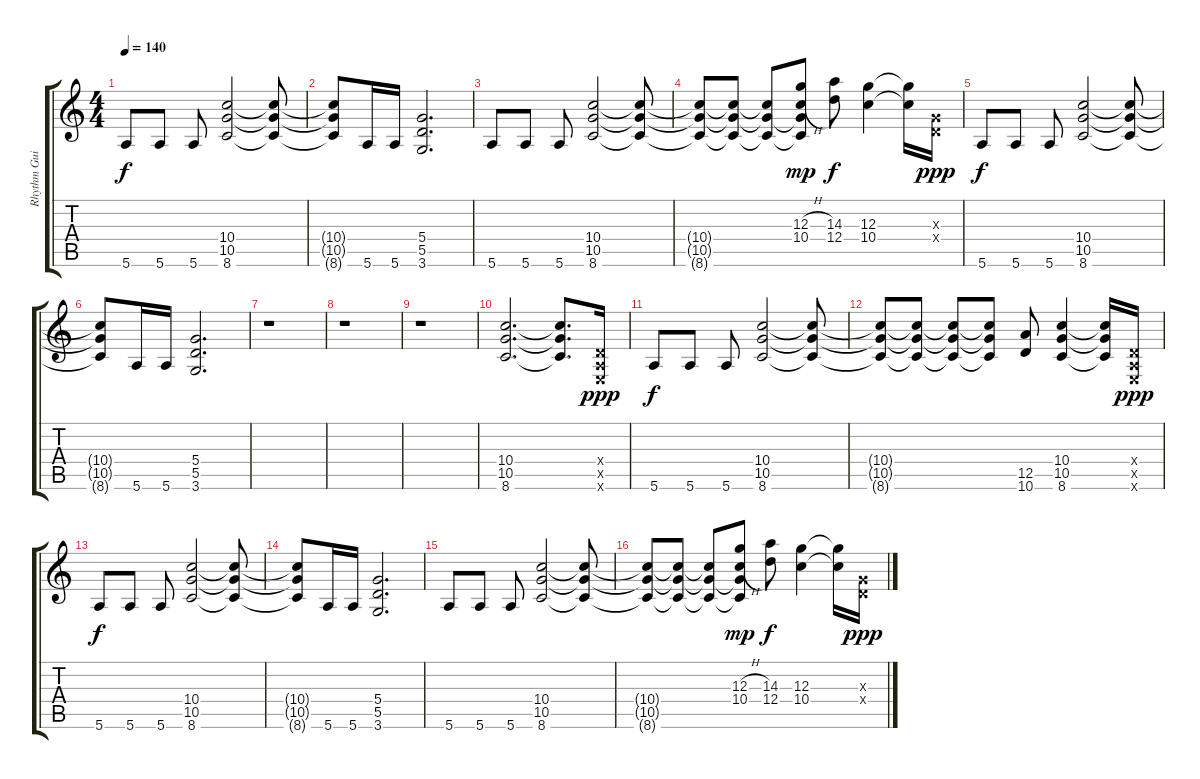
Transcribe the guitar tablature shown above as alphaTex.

\track ("Rhythm Guitar" "Rhythm Gui") {instrument distortionguitar}
\staff {score tabs}
\tuning (E4 B3 G3 D3 A2 E2) {hide}
\ts (4 4)
\tempo 140
\clef g2
\ks c
5.6.8{dy f volume 11} 5.6.8 5.6.8 (10.4 10.5 8.6).2 (10.4{t} 10.5{t} 8.6{t}).8 |
(10.4{t} 10.5{t} 8.6{t}).8 5.6.16 5.6.16 (5.4 5.5 3.6).2{d} |
5.6.8{volume 11} 5.6.8 5.6.8 (10.4 10.5 8.6).2 (10.4{t} 10.5{t} 8.6{t}).8 |
(10.4{t} 10.5{t} 8.6{t}).8 (10.4{t} 10.5{t} 8.6{t}).8 (10.4{t} 10.5{t} 8.6{t}).8 (12.3{h} 10.4{h} 10.5{t} 8.6{t}).8{dy mp} (14.3 12.4).8{dy f} (12.3 10.4).4 (12.3{t} 10.4{t}).16 (0.3{x} 0.4{x}).16{dy ppp} |
5.6.8{dy f} 5.6.8 5.6.8 (10.4 10.5 8.6).2 (10.4{t} 10.5{t} 8.6{t}).8 |
(10.4{t} 10.5{t} 8.6{t}).8 5.6.16 5.6.16 (5.4 5.5 3.6).2{d} |
r.1 |
r.1 |
r.1{volume 0} |
(10.4 10.5 8.6).2{d volume 12} (10.4{t} 10.5{t} 8.6{t}).8{d} (0.4{x} 0.5{x} 0.6{x}).16{dy ppp} |
5.6.8{dy f volume 11} 5.6.8 5.6.8 (10.4 10.5 8.6).2 (10.4{t} 10.5{t} 8.6{t}).8 |
(10.4{t} 10.5{t} 8.6{t}).8 (10.4{t} 10.5{t} 8.6{t}).8 (10.4{t} 10.5{t} 8.6{t}).8 (10.4{t} 10.5{t} 8.6{t}).8 (12.5 10.6).8 (10.4 10.5 8.6).4 (10.4{t} 10.5{t} 8.6{t}).16 (0.4{x} 0.5{x} 0.6{x}).16{dy ppp} |
5.6.8{dy f volume 11} 5.6.8 5.6.8 (10.4 10.5 8.6).2 (10.4{t} 10.5{t} 8.6{t}).8 |
(10.4{t} 10.5{t} 8.6{t}).8 5.6.16 5.6.16 (5.4 5.5 3.6).2{d} |
5.6.8{volume 11} 5.6.8 5.6.8 (10.4 10.5 8.6).2 (10.4{t} 10.5{t} 8.6{t}).8 |
(10.4{t} 10.5{t} 8.6{t}).8 (10.4{t} 10.5{t} 8.6{t}).8 (10.4{t} 10.5{t} 8.6{t}).8 (12.3{h} 10.4{h} 10.5{t} 8.6{t}).8{dy mp} (14.3 12.4).8{dy f} (12.3 10.4).4 (12.3{t} 10.4{t}).16 (0.3{x} 0.4{x}).16{dy ppp}
